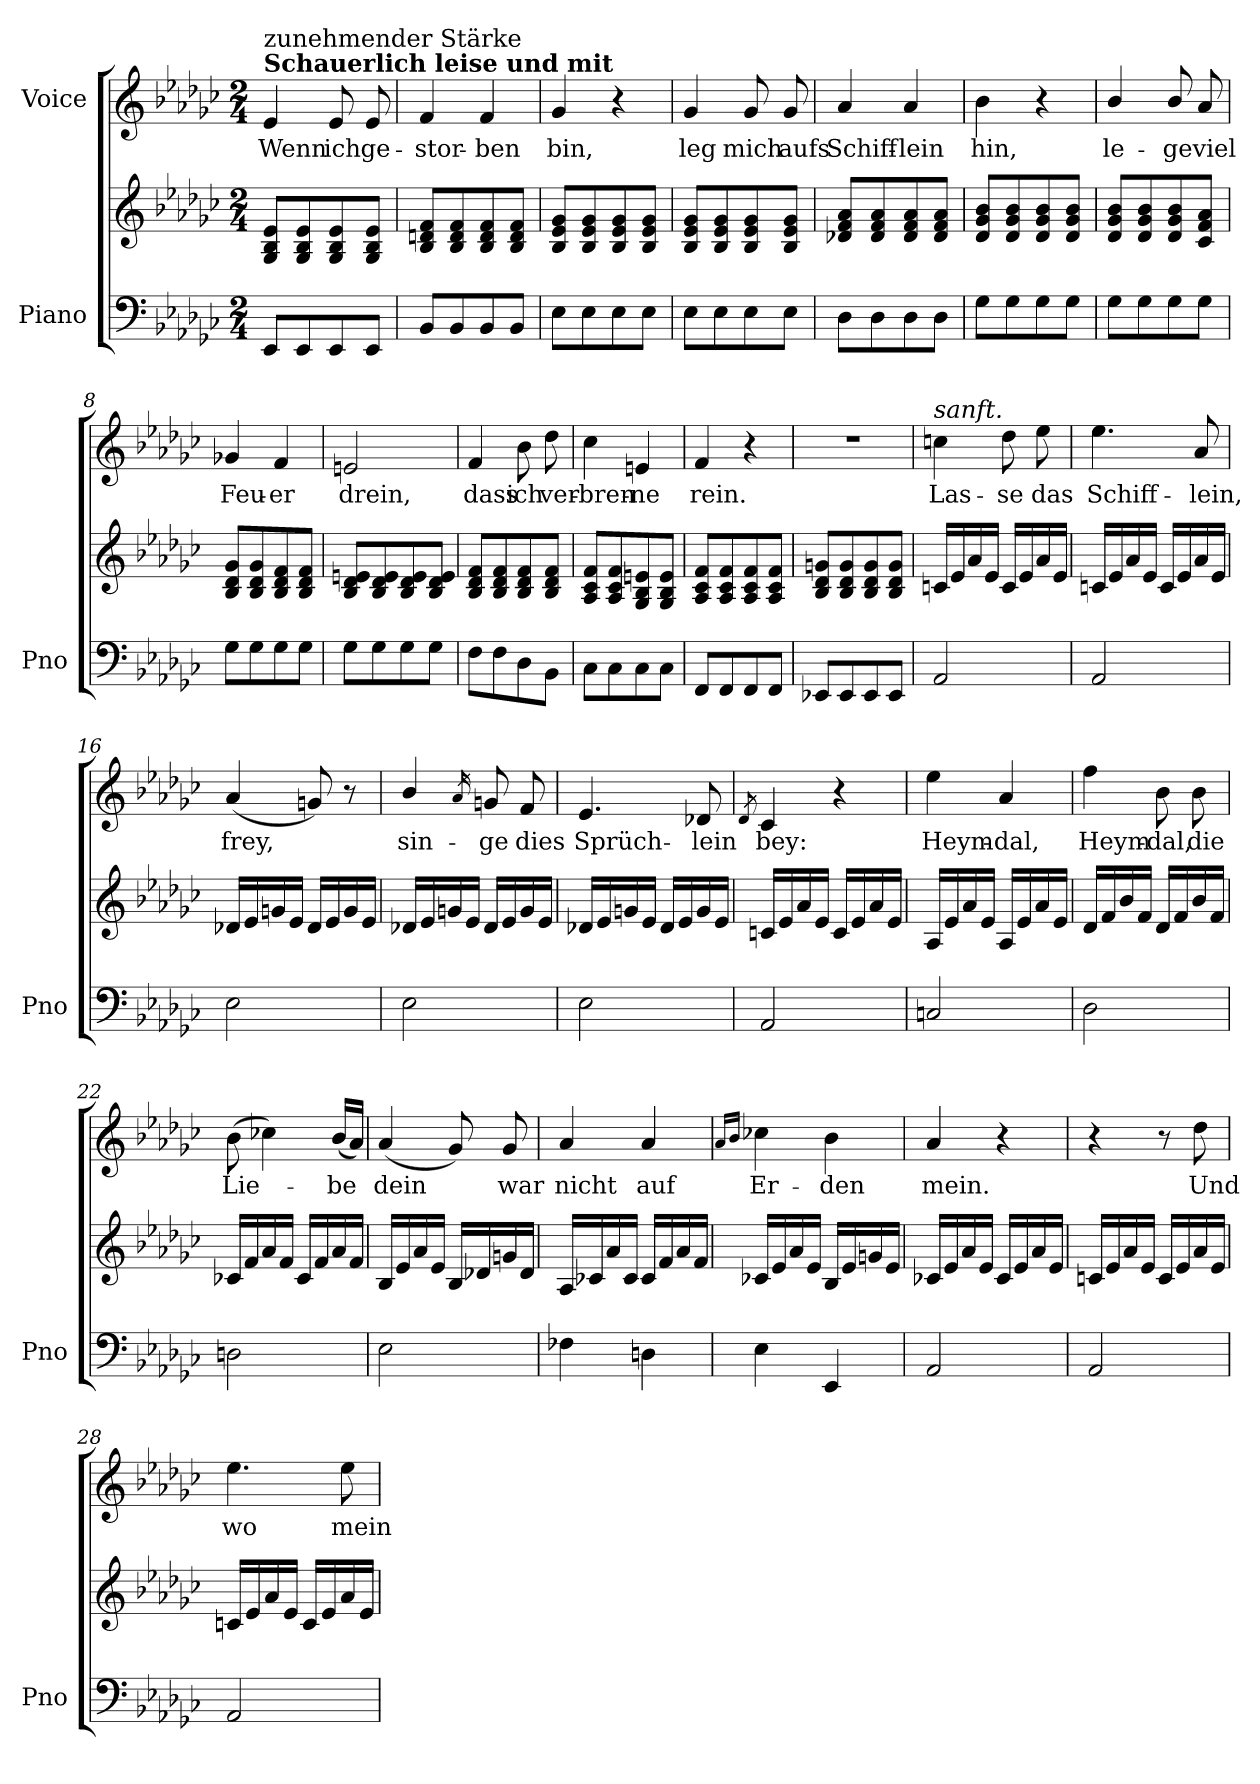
**kern	**kern	**kern	**text
*part2	*part2	*part1	*part1
*staff3	*staff2	*staff1	*staff1
*I"Piano	*	*I"Voice	*
*I'Pno	*	*	*
*clefF4	*clefG2	*clefG2	*
*k[b-e-a-d-g-c-]	*k[b-e-a-d-g-c-]	*k[b-e-a-d-g-c-]	*
*M2/4	*M2/4	*M2/4	*
=1	=1	=1	=1
!	!	!LO:TX:a:B:t=Schauerlich leise und mit	!
!	!	!LO:TX:a:t=zunehmender Stärke	!
8EE-/L	8G-/ 8B-/ 8e-/L	4e-/	Wenn
8EE-/	8G-/ 8B-/ 8e-/	.	.
8EE-/	8G-/ 8B-/ 8e-/	8e-/	ich
8EE-/J	8G-/ 8B-/ 8e-/J	8e-/	ge-
=2	=2	=2	=2
8BB-/L	8B-/ 8dn/ 8f/L	4f/	-stor-
8BB-/	8B-/ 8d/ 8f/	.	.
8BB-/	8B-/ 8d/ 8f/	4f/	-ben
8BB-/J	8B-/ 8d/ 8f/J	.	.
=3	=3	=3	=3
8E-\L	8B-/ 8e-/ 8g-/L	4g-/	bin,
8E-\	8B-/ 8e-/ 8g-/	.	.
8E-\	8B-/ 8e-/ 8g-/	4r	.
8E-\J	8B-/ 8e-/ 8g-/J	.	.
=4	=4	=4	=4
8E-\L	8B-/ 8e-/ 8g-/L	4g-/	leg
8E-\	8B-/ 8e-/ 8g-/	.	.
8E-\	8B-/ 8e-/ 8g-/	8g-/	mich
8E-\J	8B-/ 8e-/ 8g-/J	8g-/	aufs
=5	=5	=5	=5
8D-\L	8d-X/ 8f/ 8a-/L	4a-/	Schiff-
8D-\	8d-/ 8f/ 8a-/	.	.
8D-\	8d-/ 8f/ 8a-/	4a-/	-lein
8D-\J	8d-/ 8f/ 8a-/J	.	.
=6	=6	=6	=6
8G-\L	8d-/ 8g-/ 8b-/L	4b-\	hin,
8G-\	8d-/ 8g-/ 8b-/	.	.
8G-\	8d-/ 8g-/ 8b-/	4r	.
8G-\J	8d-/ 8g-/ 8b-/J	.	.
=7	=7	=7	=7
8G-\L	8d-/ 8g-/ 8b-/L	4b-/	le-
8G-\	8d-/ 8g-/ 8b-/	.	.
8G-\	8d-/ 8g-/ 8b-/	8b-/	-ge
8G-\J	8c-/ 8f/ 8a-/J	8a-/	viel
=8	=8	=8	=8
8G-\L	8B-/ 8d-/ 8g-/L	4g-X/	Feu-
8G-\	8B-/ 8d-/ 8g-/	.	.
8G-\	8B-/ 8d-/ 8f/	4f/	-er
8G-\J	8B-/ 8d-/ 8f/J	.	.
=9	=9	=9	=9
8G-\L	8B-/ 8d-/ 8en/L	2en/	drein,
8G-\	8B-/ 8d-/ 8e/	.	.
8G-\	8B-/ 8d-/ 8e/	.	.
8G-\J	8B-/ 8d-/ 8e/J	.	.
=10	=10	=10	=10
8F\L	8B-/ 8d-/ 8f/L	4f/	dass
8F\	8B-/ 8d-/ 8f/	.	.
8D-\	8B-/ 8d-/ 8f/	8b-\	ich
8BB-\J	8B-/ 8d-/ 8f/J	8dd-\	ver-
=11	=11	=11	=11
8C-\L	8A-/ 8c-/ 8f/L	4cc-\	-bren-
8C-\	8A-/ 8c-/ 8f/	.	.
8C-\	8G-/ 8B-/ 8en/	4en/	-ne
8C-\J	8G-/ 8B-/ 8e/J	.	.
=12	=12	=12	=12
8FF/L	8A-/ 8c-/ 8f/L	4f/	rein.
8FF/	8A-/ 8c-/ 8f/	.	.
8FF/	8A-/ 8c-/ 8f/	4r	.
8FF/J	8A-/ 8c-/ 8f/J	.	.
=13	=13	=13	=13
8EE-X/L	8B-/ 8d-/ 8gn/L	2r	.
8EE-/	8B-/ 8d-/ 8g/	.	.
8EE-/	8B-/ 8d-/ 8g/	.	.
8EE-/J	8B-/ 8d-/ 8g/J	.	.
=14	=14	=14	=14
!	!	!LO:TX:i:t=sanft.	!
2AA-/	16cn/LL	4ccn\	Las-
.	16e-/	.	.
.	16a-/	.	.
.	16e-/JJ	.	.
.	16c/LL	8dd-\	-se
.	16e-/	.	.
.	16a-/	8ee-\	das
.	16e-/JJ	.	.
=15	=15	=15	=15
2AA-/	16cn/LL	4.ee-\	Schiff-
.	16e-/	.	.
.	16a-/	.	.
.	16e-/JJ	.	.
.	16c/LL	.	.
.	16e-/	.	.
.	16a-/	8a-/	-lein,
.	16e-/JJ	.	.
=16	=16	=16	=16
2E-\	16d-X/LL	(4a-/	frey,
.	16e-/	.	.
.	16gn/	.	.
.	16e-/JJ	.	.
.	16d-/LL	8gn/)	.
.	16e-/	.	.
.	16g/	8r	.
.	16e-/JJ	.	.
=17	=17	=17	=17
2E-\	16d-X/LL	4b-/	sin-
.	16e-/	.	.
.	16gn/	.	.
.	16e-/JJ	.	.
.	.	16qa-/	.
.	16d-/LL	8gn/	-ge
.	16e-/	.	.
.	16g/	8f/	dies
.	16e-/JJ	.	.
=18	=18	=18	=18
2E-\	16d-X/LL	4.e-/	Sprüch-
.	16e-/	.	.
.	16gn/	.	.
.	16e-/JJ	.	.
.	16d-/LL	.	.
.	16e-/	.	.
.	16g/	8d-X/	-lein
.	16e-/JJ	.	.
=19	=19	=19	=19
.	.	8qd-/	.
2AA-/	16cn/LL	4c-/	bey:
.	16e-/	.	.
.	16a-/	.	.
.	16e-/JJ	.	.
.	16c/LL	4r	.
.	16e-/	.	.
.	16a-/	.	.
.	16e-/JJ	.	.
=20	=20	=20	=20
2Cn/	16A-/LL	4ee-\	Heym-
.	16e-/	.	.
.	16a-/	.	.
.	16e-/JJ	.	.
.	16A-/LL	4a-/	-dal,
.	16e-/	.	.
.	16a-/	.	.
.	16e-/JJ	.	.
=21	=21	=21	=21
2D-\	16d-/LL	4ff\	Heym-
.	16f/	.	.
.	16b-/	.	.
.	16f/JJ	.	.
.	16d-/LL	8b-\	-dal,
.	16f/	.	.
.	16b-/	8b-\	die
.	16f/JJ	.	.
=22	=22	=22	=22
2Dn\	16c-X/LL	(8b-\	Lie-
.	16f/	.	.
.	16a-/	4cc-X\)	.
.	16f/JJ	.	.
.	16c-/LL	.	.
.	16f/	.	.
.	16a-/	(16b-/LL	-be
.	16f/JJ	16a-/JJ)	.
=23	=23	=23	=23
2E-\	16B-/LL	(4a-/	dein
.	16e-/	.	.
.	16a-/	.	.
.	16e-/JJ	.	.
.	16B-/LL	8g-/)	.
.	16d-X/	.	.
.	16gn/	8g-/	war
.	16d-/JJ	.	.
=24	=24	=24	=24
4F-X\	16A-/LL	4a-/	nicht
.	16c-X/	.	.
.	16a-/	.	.
.	16c-/JJ	.	.
4Dn\	16c-/LL	4a-/	auf
.	16f/	.	.
.	16a-/	.	.
.	16f/JJ	.	.
=25	=25	=25	=25
.	.	16qa-/LL	.
.	.	16qb-/JJ	.
4E-\	16c-X/LL	4cc-X\	Er-
.	16e-/	.	.
.	16a-/	.	.
.	16e-/JJ	.	.
4EE-/	16B-/LL	4b-\	-den
.	16e-/	.	.
.	16gn/	.	.
.	16e-/JJ	.	.
=26	=26	=26	=26
2AA-/	16c-X/LL	4a-/	mein.
.	16e-/	.	.
.	16a-/	.	.
.	16e-/JJ	.	.
.	16c-/LL	4r	.
.	16e-/	.	.
.	16a-/	.	.
.	16e-/JJ	.	.
=27	=27	=27	=27
2AA-/	16cn/LL	4r	.
.	16e-/	.	.
.	16a-/	.	.
.	16e-/JJ	.	.
.	16c/LL	8r	.
.	16e-/	.	.
.	16a-/	8dd-\	Und
.	16e-/JJ	.	.
=28	=28	=28	=28
2AA-/	16cn/LL	4.ee-\	wo
.	16e-/	.	.
.	16a-/	.	.
.	16e-/JJ	.	.
.	16c/LL	.	.
.	16e-/	.	.
.	16a-/	8ee-\	mein
.	16e-/JJ	.	.
=	=	=	=
*-	*-	*-	*-
